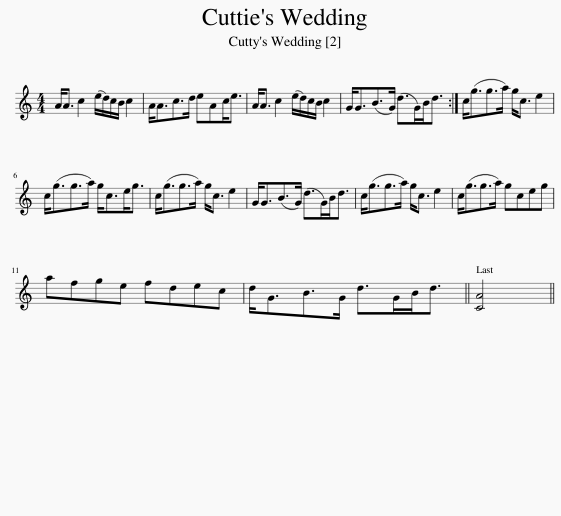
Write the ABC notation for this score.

X:1
L:1/8
M:4/4
I:linebreak $
K:C
V:1 treble
V:1
 A<A c2 (e/d/)c/B/ c2 | A<Ac>d eAc<e | A<A c2 (e/d/)c/B/ c2 | G<G(B>G) (d>G)B<d :| c<(gg>a) g<c e2 |$ %5
 c<(gg>a) g<ce<g | c<(gg>a) g<c e2 | G<G(B>G) (d>G)B<d | c<(gg>a) g<c e2 | c<(gg>a) gceg |$ %10
 afge fdec | d<GB>G d>GB<d || [CA]4 || %13
